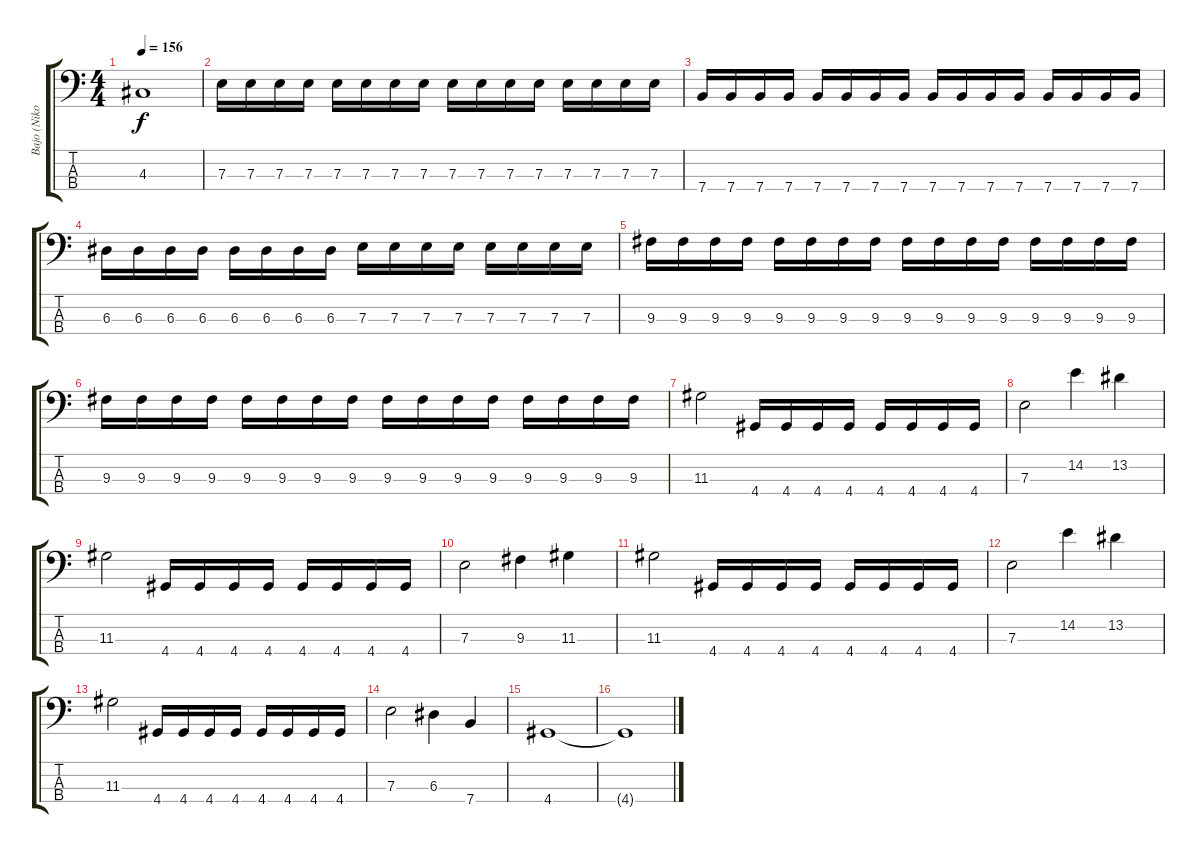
\track ("Bajo (Niko)" "Bajo (Niko") {instrument electricbassfinger}
\staff {score tabs}
\tuning (G2 D2 A1 E1) {hide}
\ts (4 4)
\tempo 156
\clef f4
\ks c
4.3.1{dy f} |
7.3.16 7.3.16 7.3.16 7.3.16 7.3.16 7.3.16 7.3.16 7.3.16 7.3.16 7.3.16 7.3.16 7.3.16 7.3.16 7.3.16 7.3.16 7.3.16 |
7.4.16 7.4.16 7.4.16 7.4.16 7.4.16 7.4.16 7.4.16 7.4.16 7.4.16 7.4.16 7.4.16 7.4.16 7.4.16 7.4.16 7.4.16 7.4.16 |
6.3.16 6.3.16 6.3.16 6.3.16 6.3.16 6.3.16 6.3.16 6.3.16 7.3.16 7.3.16 7.3.16 7.3.16 7.3.16 7.3.16 7.3.16 7.3.16 |
9.3.16 9.3.16 9.3.16 9.3.16 9.3.16 9.3.16 9.3.16 9.3.16 9.3.16 9.3.16 9.3.16 9.3.16 9.3.16 9.3.16 9.3.16 9.3.16 |
9.3.16 9.3.16 9.3.16 9.3.16 9.3.16 9.3.16 9.3.16 9.3.16 9.3.16 9.3.16 9.3.16 9.3.16 9.3.16 9.3.16 9.3.16 9.3.16 |
11.3.2 4.4.16 4.4.16 4.4.16 4.4.16 4.4.16 4.4.16 4.4.16 4.4.16 |
7.3.2 14.2.4 13.2.4 |
11.3.2 4.4.16 4.4.16 4.4.16 4.4.16 4.4.16 4.4.16 4.4.16 4.4.16 |
7.3.2 9.3.4 11.3.4 |
11.3.2 4.4.16 4.4.16 4.4.16 4.4.16 4.4.16 4.4.16 4.4.16 4.4.16 |
7.3.2 14.2.4 13.2.4 |
11.3.2 4.4.16 4.4.16 4.4.16 4.4.16 4.4.16 4.4.16 4.4.16 4.4.16 |
7.3.2 6.3.4 7.4.4 |
4.4.1 |
4.4{t}.1
